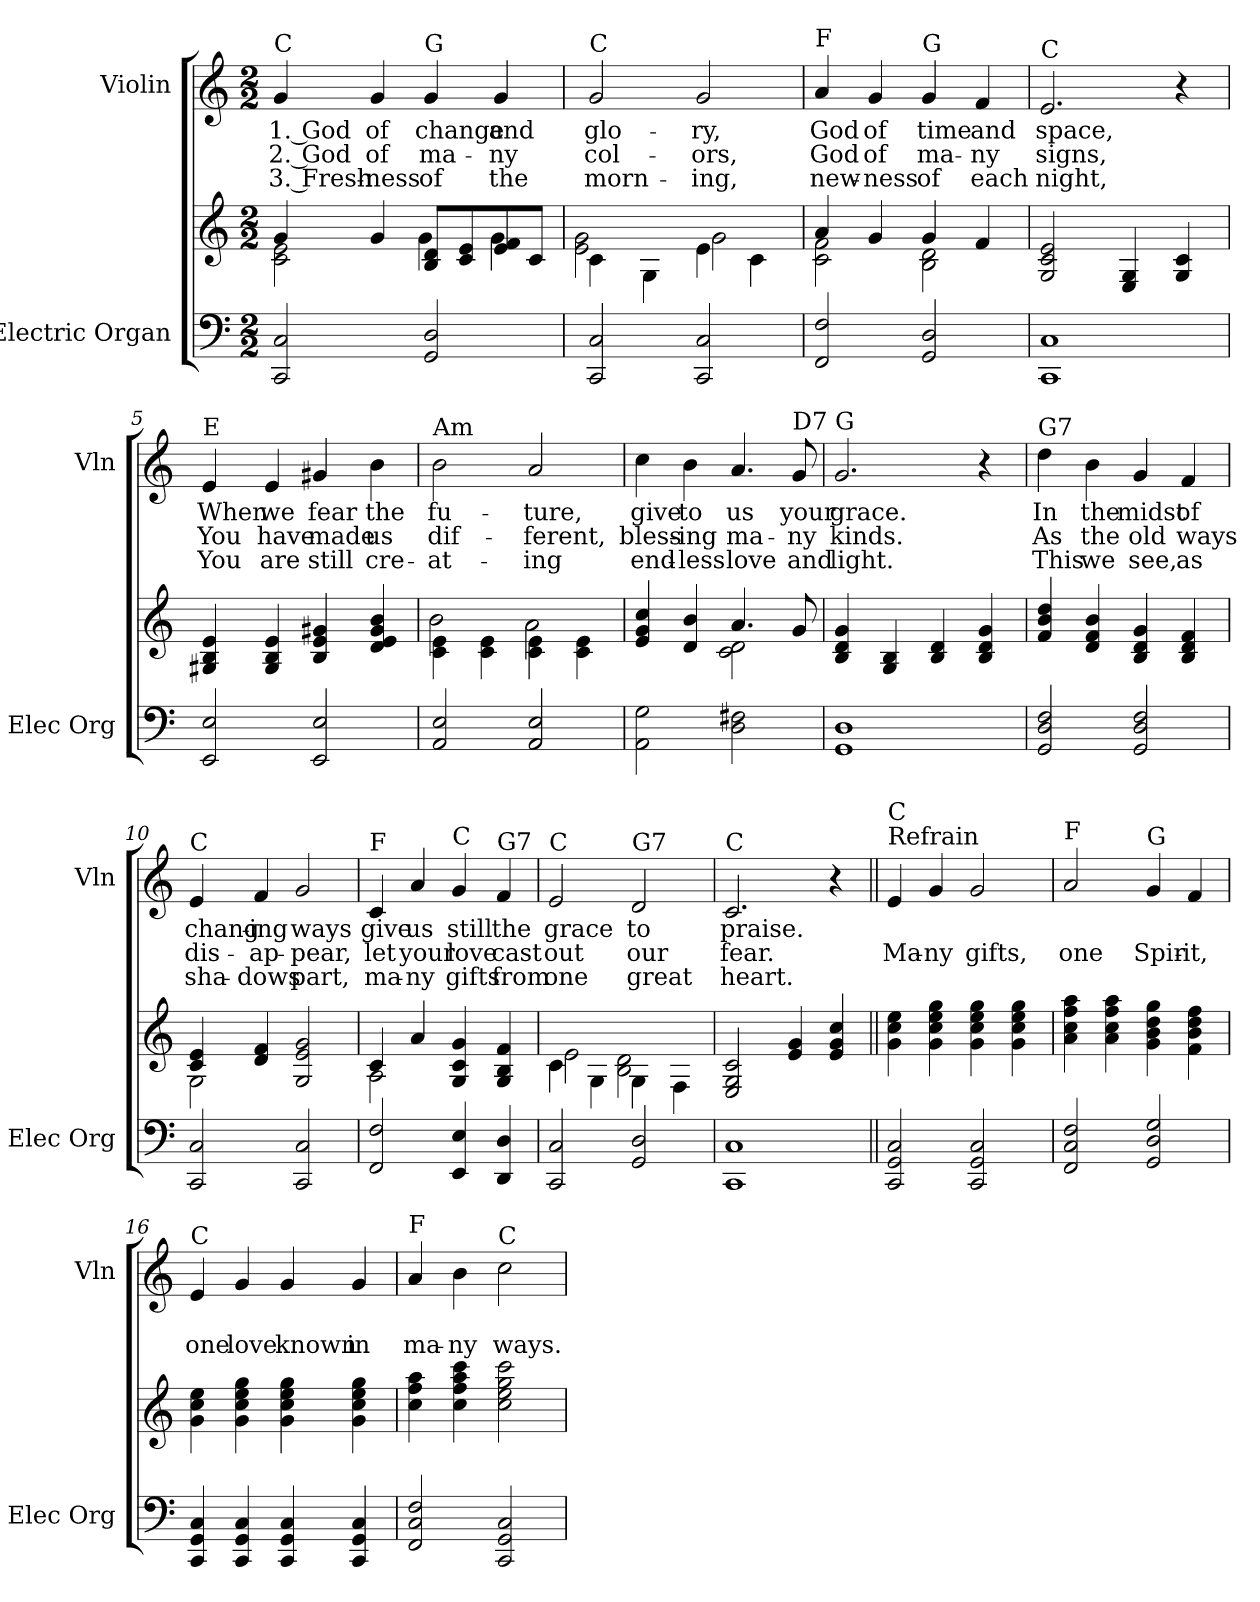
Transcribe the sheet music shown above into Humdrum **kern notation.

**kern	**kern	**kern	**text	**text	**text
*part2	*part2	*part1	*part1	*part1	*part1
*staff3	*staff2	*staff1	*staff1	*staff1	*staff1
*I"Electric Organ	*	*I"Violin	*	*	*
*I'Elec Org	*	*I'Vln	*	*	*
*clefF4	*clefG2	*clefG2	*	*	*
*M2/2	*M2/2	*M2/2	*	*	*
=1	=1	=1	=1	=1	=1
*	*^	*	*	*	*
!	!	!	!LO:TX:t=C	!	!	!
2CC 2C	4g/	2c 2e	4g	1. God	2. God	3. Fresh-
.	4g/	.	4g	of	of	-ness
!	!	!	!LO:TX:t=G	!	!	!
2GG 2D	8B/ 8d/L	4g	4g	change	ma-	of
.	8c/ 8e/	.	.	.	.	.
.	8e/ 8f/	4g	4g	and	-ny	the
.	8c/J	.	.	.	.	.
=2	=2	=2	=2	=2	=2	=2
!	!	!	!LO:TX:t=C	!	!	!
2CC 2C	4c\	2e 2g	2g	glo-	col-	morn-
.	4G\	.	.	.	.	.
2CC 2C	4e\	2g	2g	-ry,	-ors,	-ing,
.	4c\	.	.	.	.	.
=3	=3	=3	=3	=3	=3	=3
!	!	!	!LO:TX:t=F	!	!	!
2FF 2F	4a/	2c 2f	4a	God	God	new-
.	4g/	.	4g	of	of	-ness
!	!	!	!LO:TX:t=G	!	!	!
2GG 2D	4g/	2B 2d	4g	time	ma-	of
.	4f/	.	4f	and	-ny	each
*	*v	*v	*	*	*	*
=4	=4	=4	=4	=4	=4
!	!	!LO:TX:t=C	!	!	!
1CC 1C	2G 2c 2e	2.e	space,	signs,	night,
.	4E 4G	.	.	.	.
.	4G 4c	4r	.	.	.
=5	=5	=5	=5	=5	=5
!	!	!LO:TX:t=E	!	!	!
2EE 2E	4G#X 4B 4e	4e	When	You	You
.	4G# 4B 4e	4e	we	have	are
2EE 2E	4B 4e 4g#X	4g#X	fear	made	still
.	4d 4e 4g# 4b	4b	the	us	cre-
=6	=6	=6	=6	=6	=6
*	*^	*	*	*	*
!	!	!	!LO:TX:t=Am	!	!	!
2AA 2E	4c\ 4e\	2b	2b	fu-	dif-	-at-
.	4c\ 4e\	.	.	.	.	.
2AA 2E	4c\ 4e\	2a	2a	-ture,	-ferent,	-ing
.	4c\ 4e\	.	.	.	.	.
=7	=7	=7	=7	=7	=7	=7
2AA 2G	4e 4g 4cc	2ryy	4cc	give	bless-	end-
.	4d 4b	.	4b	to	-ing	-less
2D 2F#X	4.a/	2c 2d	4.a	us	ma-	love
!	!	!	!LO:TX:t=D7	!	!	!
.	8g/	.	8g	your	-ny	and
*	*v	*v	*	*	*	*
=8	=8	=8	=8	=8	=8
!	!	!LO:TX:t=G	!	!	!
1GG 1D	4B 4d 4g	2.g	grace.	kinds.	light.
.	4G 4B	.	.	.	.
.	4B 4d	.	.	.	.
.	4B 4d 4g	4r	.	.	.
=9	=9	=9	=9	=9	=9
!	!	!LO:TX:t=G7	!	!	!
2GG 2D 2F	4f 4b 4dd	4dd	In	As	This
.	4d 4f 4b	4b	the	the	we
2GG 2D 2F	4B 4d 4g	4g	midst	old	see,
.	4B 4d 4f	4f	of	ways	as
=10	=10	=10	=10	=10	=10
*	*^	*	*	*	*
!	!	!	!LO:TX:t=C	!	!	!
2CC 2C	4c/ 4e/	2G	4e	chang-	dis-	sha-
.	4d/ 4f/	.	4f	-ing	-ap-	-dows
2CC 2C	2G 2e 2g	2ryy	2g	ways	-pear,	part,
=11	=11	=11	=11	=11	=11	=11
!	!	!	!LO:TX:t=F	!	!	!
2FF 2F	4c/	2A	4c	give	let	ma-
.	4a/	.	4a	us	your	-ny
!	!	!	!LO:TX:t=C	!	!	!
4EE 4E	4G 4c 4g	2ryy	4g	still	love	gifts
!	!	!	!LO:TX:t=G7	!	!	!
4DD 4D	4G 4B 4f	.	4f	the	cast	from
=12	=12	=12	=12	=12	=12	=12
!	!	!	!LO:TX:t=C	!	!	!
2CC 2C	4c\	2e	2e	grace	out	one
.	4G\	.	.	.	.	.
!	!	!	!LO:TX:t=G7	!	!	!
2GG 2D	4G\	2B 2d	2d	to	our	great
.	4F\	.	.	.	.	.
*	*v	*v	*	*	*	*
=13	=13	=13	=13	=13	=13
!	!	!LO:TX:t=C	!	!	!
1CC 1C	2E 2G 2c	2.c	praise.	fear.	heart.
.	4e 4g	.	.	.	.
.	4e 4g 4cc	4r	.	.	.
=14||	=14||	=14||	=14||	=14||	=14||
!	!	!LO:TX:t=Refrain	!	!	!
!	!	!LO:TX:t=C	!	!	!
2CC 2GG 2C	4g 4cc 4ee	4e	.	Ma-	.
.	4g 4cc 4ee 4gg	4g	.	-ny	.
2CC 2GG 2C	4g 4cc 4ee 4gg	2g	.	gifts,	.
.	4g 4cc 4ee 4gg	.	.	.	.
=15	=15	=15	=15	=15	=15
!	!	!LO:TX:t=F	!	!	!
2FF 2C 2F	4a 4cc 4ff 4aa	2a	.	one	.
.	4a 4cc 4ff 4aa	.	.	.	.
!	!	!LO:TX:t=G	!	!	!
2GG 2D 2G	4g 4b 4dd 4gg	4g	.	Spir-	.
.	4f 4b 4dd 4ff	4f	.	-it,	.
=16	=16	=16	=16	=16	=16
!	!	!LO:TX:t=C	!	!	!
4CC 4GG 4C	4g 4cc 4ee	4e	.	one	.
4CC 4GG 4C	4g 4cc 4ee 4gg	4g	.	love	.
4CC 4GG 4C	4g 4cc 4ee 4gg	4g	.	known	.
4CC 4GG 4C	4g 4cc 4ee 4gg	4g	.	in	.
=17	=17	=17	=17	=17	=17
!	!	!LO:TX:t=F	!	!	!
2FF 2C 2F	4cc 4ff 4aa	4a	.	ma-	.
.	4cc 4ff 4aa 4ccc	4b	.	-ny	.
!	!	!LO:TX:t=C	!	!	!
2CC 2GG 2C	2cc 2ee 2gg 2ccc	2cc	.	ways.	.
=	=	=	=	=	=
*-	*-	*-	*-	*-	*-
